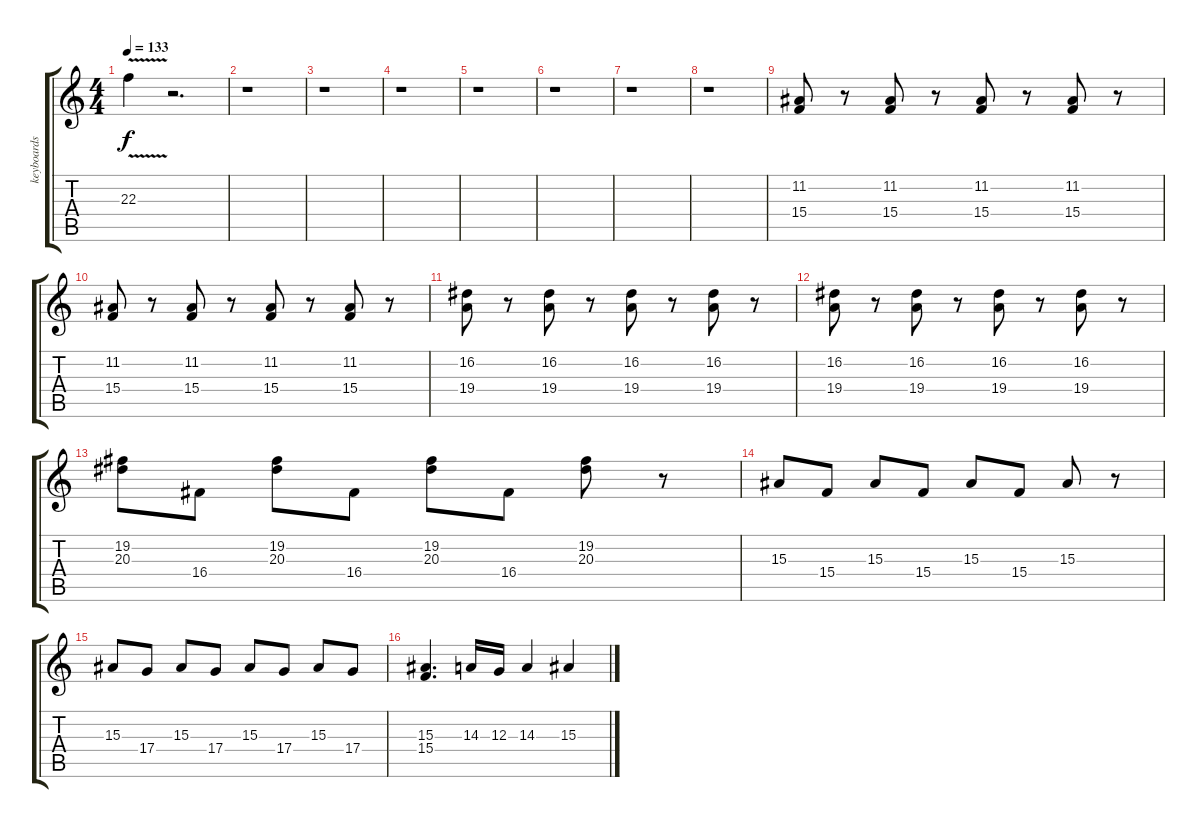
\track ("keyboards ollausson" "keyboards ") {instrument violin}
\staff {score tabs}
\tuning (E4 B3 G3 D3 A2 E2) {hide}
\ts (4 4)
\tempo 133
\clef g2
\ks c
22.3{v}.4{dy f} r.2{d} |
r.1 |
r.1 |
r.1 |
r.1 |
r.1 |
r.1 |
r.1 |
(11.2 15.4).8 r.8 (11.2 15.4).8 r.8 (11.2 15.4).8 r.8 (11.2 15.4).8 r.8 |
(11.2 15.4).8 r.8 (11.2 15.4).8 r.8 (11.2 15.4).8 r.8 (11.2 15.4).8 r.8 |
(16.2 19.4).8 r.8 (16.2 19.4).8 r.8 (16.2 19.4).8 r.8 (16.2 19.4).8 r.8 |
(16.2 19.4).8 r.8 (16.2 19.4).8 r.8 (16.2 19.4).8 r.8 (16.2 19.4).8 r.8 |
(19.2 20.3).8 16.4.8 (19.2 20.3).8 16.4.8 (19.2 20.3).8 16.4.8 (19.2 20.3).8 r.8 |
15.3.8 15.4.8 15.3.8 15.4.8 15.3.8 15.4.8 15.3.8 r.8 |
15.3.8 17.4.8 15.3.8 17.4.8 15.3.8 17.4.8 15.3.8 17.4.8 |
(15.3 15.4).4{d} 14.3.16 12.3.16 14.3.4 15.3.4
